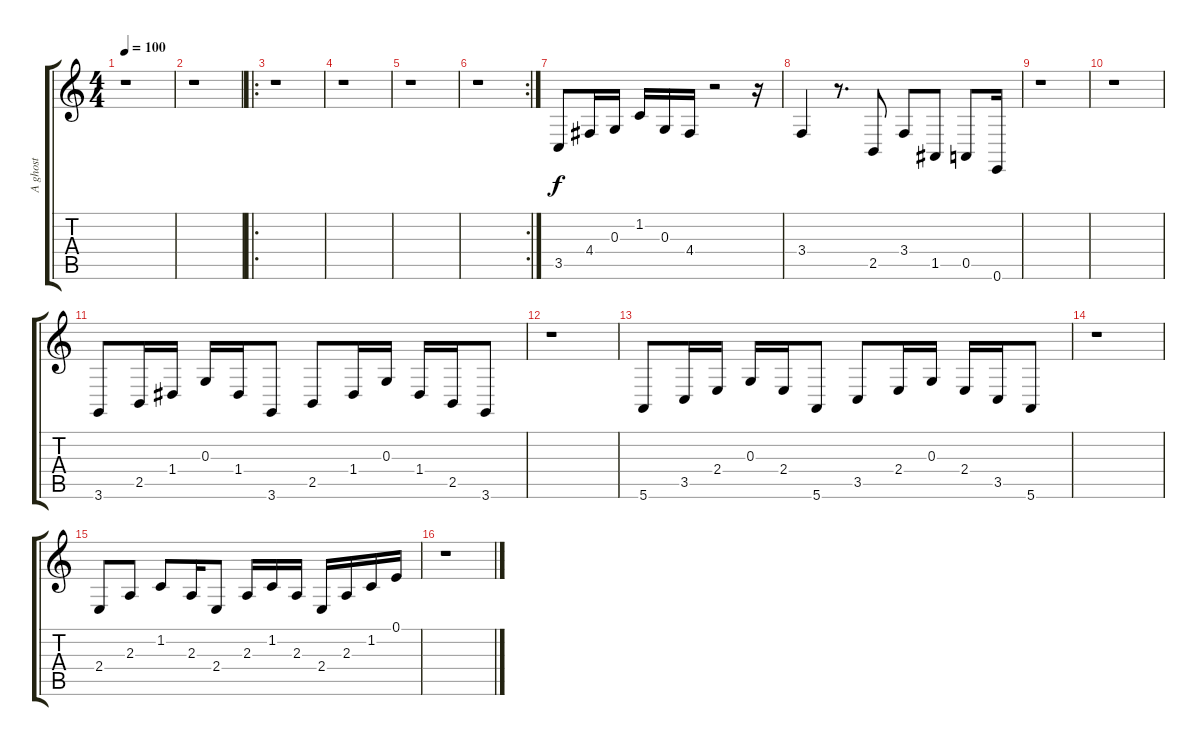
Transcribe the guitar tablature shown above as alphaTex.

\track ("A ghost" "A ghost") {instrument pizzicatostrings}
\staff {score tabs}
\tuning (E4 B3 G3 D3 A2 E2) {hide}
\ts (4 4)
\tempo 100
\clef g2
\ks c
r.1{dy f instrument pizzicatostrings} |
r.1 |
\ro
r.1 |
r.1 |
r.1 |
\rc 2
r.1 |
3.5.8 4.4.16 0.3.16 1.2.16 0.3.16 4.4.16 r.2 r.16 |
3.4.4 r.8{d} 2.5.8 3.4.8 1.5.8 0.5.8 0.6.16 |
r.1 |
r.1 |
3.6.8 2.5.16 1.4.16 0.3.16 1.4.16 3.6.8 2.5.8 1.4.16 0.3.16 1.4.16 2.5.16 3.6.8 |
r.1 |
5.6.8 3.5.16 2.4.16 0.3.16 2.4.16 5.6.8 3.5.8 2.4.16 0.3.16 2.4.16 3.5.16 5.6.8 |
r.1 |
2.4.8 2.3.8 1.2.8 2.3.16 2.4.8 2.3.16 1.2.16 2.3.16 2.4.16 2.3.16 1.2.16 0.1.16 |
r.1
